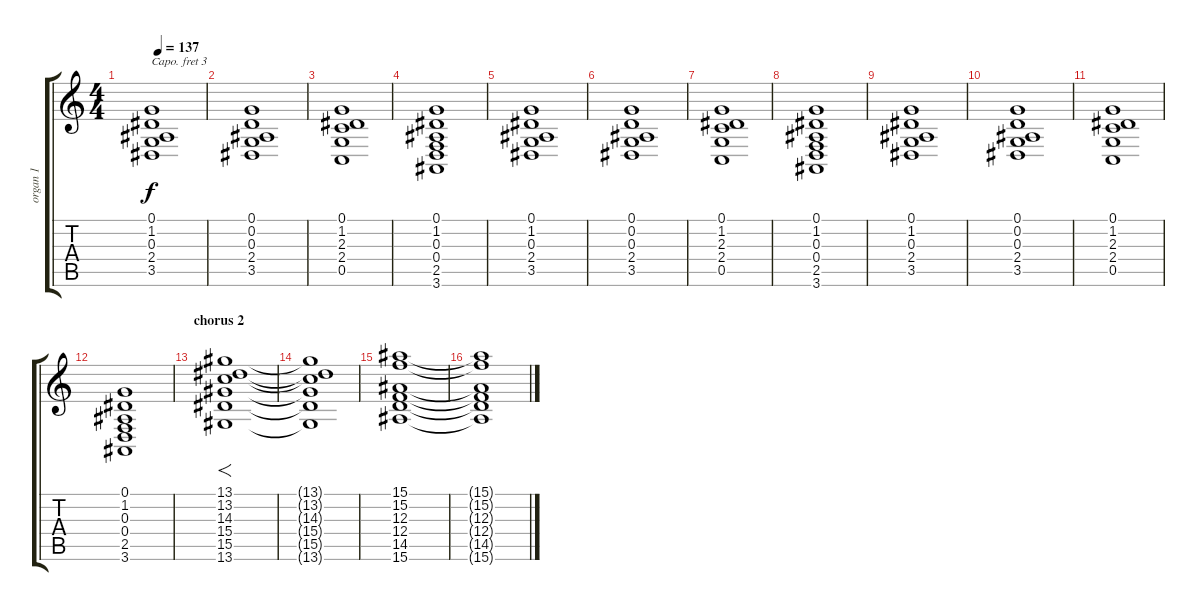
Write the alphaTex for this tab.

\track ("organ 1" "organ 1") {instrument drawbarorgan}
\staff {score tabs}
\capo 3
\tuning (E4 B3 G3 D3 A2 E2) {hide}
\ts (4 4)
\tempo 137
\clef g2
\ks c
(0.1 1.2 0.3 2.4 3.5).1{dy f} |
(0.1 0.2 0.3 2.4 3.5).1 |
(0.1 1.2 2.3 2.4 0.5).1 |
(0.1 1.2 0.3 0.4 2.5 3.6).1 |
(0.1 1.2 0.3 2.4 3.5).1 |
(0.1 0.2 0.3 2.4 3.5).1 |
(0.1 1.2 2.3 2.4 0.5).1 |
(0.1 1.2 0.3 0.4 2.5 3.6).1 |
(0.1 1.2 0.3 2.4 3.5).1 |
(0.1 0.2 0.3 2.4 3.5).1 |
(0.1 1.2 2.3 2.4 0.5).1 |
(0.1 1.2 0.3 0.4 2.5 3.6).1 |
\section ("" "chorus 2")
(13.1 13.2 14.3 15.4 15.5 13.6).1{f volume 7 balance 15 instrument synthstrings1} |
(13.1{t} 13.2{t} 14.3{t} 15.4{t} 15.5{t} 13.6{t}).1 |
(15.1 15.2 12.3 12.4 14.5 15.6).1 |
(15.1{t} 15.2{t} 12.3{t} 12.4{t} 14.5{t} 15.6{t}).1
